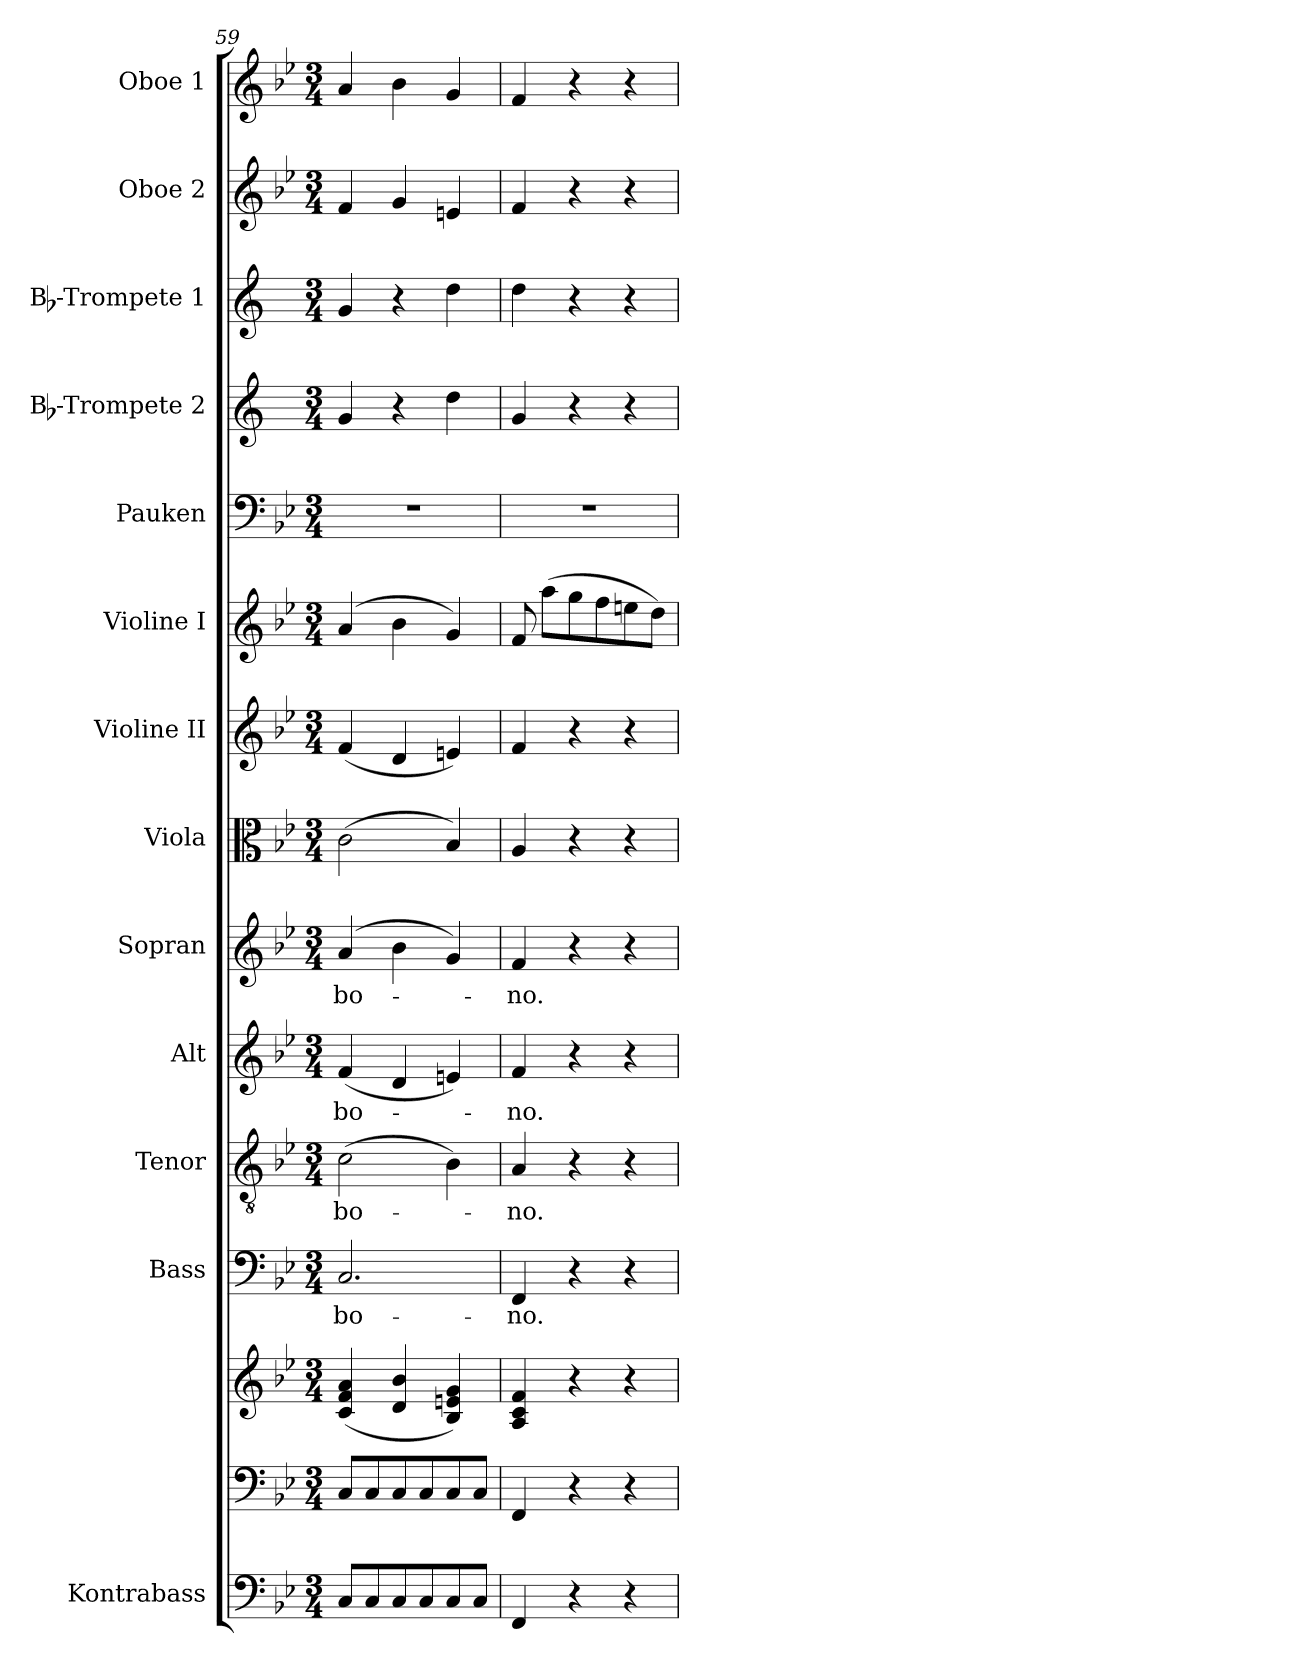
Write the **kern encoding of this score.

**kern	**kern	**kern	**kern	**text	**kern	**text	**kern	**text	**kern	**text	**kern	**kern	**kern	**kern	**kern	**kern	**kern	**kern
*part14	*part13	*part13	*part12	*part12	*part11	*part11	*part10	*part10	*part9	*part9	*part8	*part7	*part6	*part5	*part4	*part3	*part2	*part1
*staff15	*staff14	*staff13	*staff12	*staff12	*staff11	*staff11	*staff10	*staff10	*staff9	*staff9	*staff8	*staff7	*staff6	*staff5	*staff4	*staff3	*staff2	*staff1
*I"Kontrabass	*	*	*I"Bass	*	*I"Tenor	*	*I"Alt	*	*I"Sopran	*	*I"Viola	*I"Violine II	*I"Violine I	*I"Pauken	*I"Bb-Trompete 2	*I"Bb-Trompete 1	*I"Oboe 2	*I"Oboe 1
*I'Kb.	*	*	*I'B.	*	*I'T.	*	*I'A.	*	*I'S.	*	*I'Vla.	*I'Vl. II	*I'Vl. I	*I'Pk.	*I'Bb Trp. 2	*I'Bb Trp. 1	*I'Ob. 2	*I'Ob. 1
*clefF4	*clefF4	*clefG2	*clefF4	*	*clefGv2	*	*clefG2	*	*clefG2	*	*clefC3	*clefG2	*clefG2	*clefF4	*clefG2	*clefG2	*clefG2	*clefG2
*ITrd7c12	*	*	*	*	*	*	*	*	*	*	*	*	*	*	*ITrd1c2	*ITrd1c2	*	*
*k[b-e-]	*k[b-e-]	*k[b-e-]	*k[b-e-]	*	*k[b-e-]	*	*k[b-e-]	*	*k[b-e-]	*	*k[b-e-]	*k[b-e-]	*k[b-e-]	*k[b-e-]	*k[b-e-]	*k[b-e-]	*k[b-e-]	*k[b-e-]
*B-:	*B-:	*B-:	*B-:	*	*B-:	*	*B-:	*	*B-:	*	*B-:	*B-:	*B-:	*B-:	*B-:	*B-:	*B-:	*B-:
*M3/4	*M3/4	*M3/4	*M3/4	*	*M3/4	*	*M3/4	*	*M3/4	*	*M3/4	*M3/4	*M3/4	*M3/4	*M3/4	*M3/4	*M3/4	*M3/4
=59	=59	=59	=59	=59	=59	=59	=59	=59	=59	=59	=59	=59	=59	=59	=59	=59	=59	=59
!	!	!	!	!LO:LY:b	!	!LO:LY:b	!	!LO:LY:b	!	!LO:LY:b	!	!	!	!	!	!	!	!
8CC/L	8C/L	(<4c/ 4f/ 4a/	2.C/	bo-	(>2c\	bo-	(<4f/	bo-	(4a/	bo-	(>2c\	(<4f/	(4a/	2.r	4f/	4f/	4f/	4a/
8CC/	8C/	.	.	.	.	.	.	.	.	.	.	.	.	.	.	.	.	.
8CC/	8C/	4d/ 4b-/	.	.	.	.	4d/	.	4b-\	.	.	4d/	4b-\	.	4r	4r	4g/	4b-\
8CC/	8C/	.	.	.	.	.	.	.	.	.	.	.	.	.	.	.	.	.
8CC/	8C/	4B-/ 4en/ 4g/)	.	.	4B-\)	.	4en/)	.	4g/)	.	4B-/)	4en/)	4g/)	.	4cc\	4cc\	4en/	4g/
8CC/J	8C/J	.	.	.	.	.	.	.	.	.	.	.	.	.	.	.	.	.
=60	=60	=60	=60	=60	=60	=60	=60	=60	=60	=60	=60	=60	=60	=60	=60	=60	=60	=60
!	!	!	!	!LO:LY:b	!	!LO:LY:b	!	!LO:LY:b	!	!LO:LY:b	!	!	!	!	!	!	!	!
4FFF/	4FF/	4A/ 4c/ 4f/	4FF/	-no.	4A/	-no.	4f/	-no.	4f/	-no.	4A/	4f/	8f/	2.r	4f/	4cc\	4f/	4f/
.	.	.	.	.	.	.	.	.	.	.	.	.	(>8aa\L	.	.	.	.	.
4r	4r	4r	4r	.	4r	.	4r	.	4r	.	4r	4r	8gg\	.	4r	4r	4r	4r
.	.	.	.	.	.	.	.	.	.	.	.	.	8ff\	.	.	.	.	.
4r	4r	4r	4r	.	4r	.	4r	.	4r	.	4r	4r	8een\	.	4r	4r	4r	4r
.	.	.	.	.	.	.	.	.	.	.	.	.	8dd\J)	.	.	.	.	.
=	=	=	=	=	=	=	=	=	=	=	=	=	=	=	=	=	=	=
*-	*-	*-	*-	*-	*-	*-	*-	*-	*-	*-	*-	*-	*-	*-	*-	*-	*-	*-
